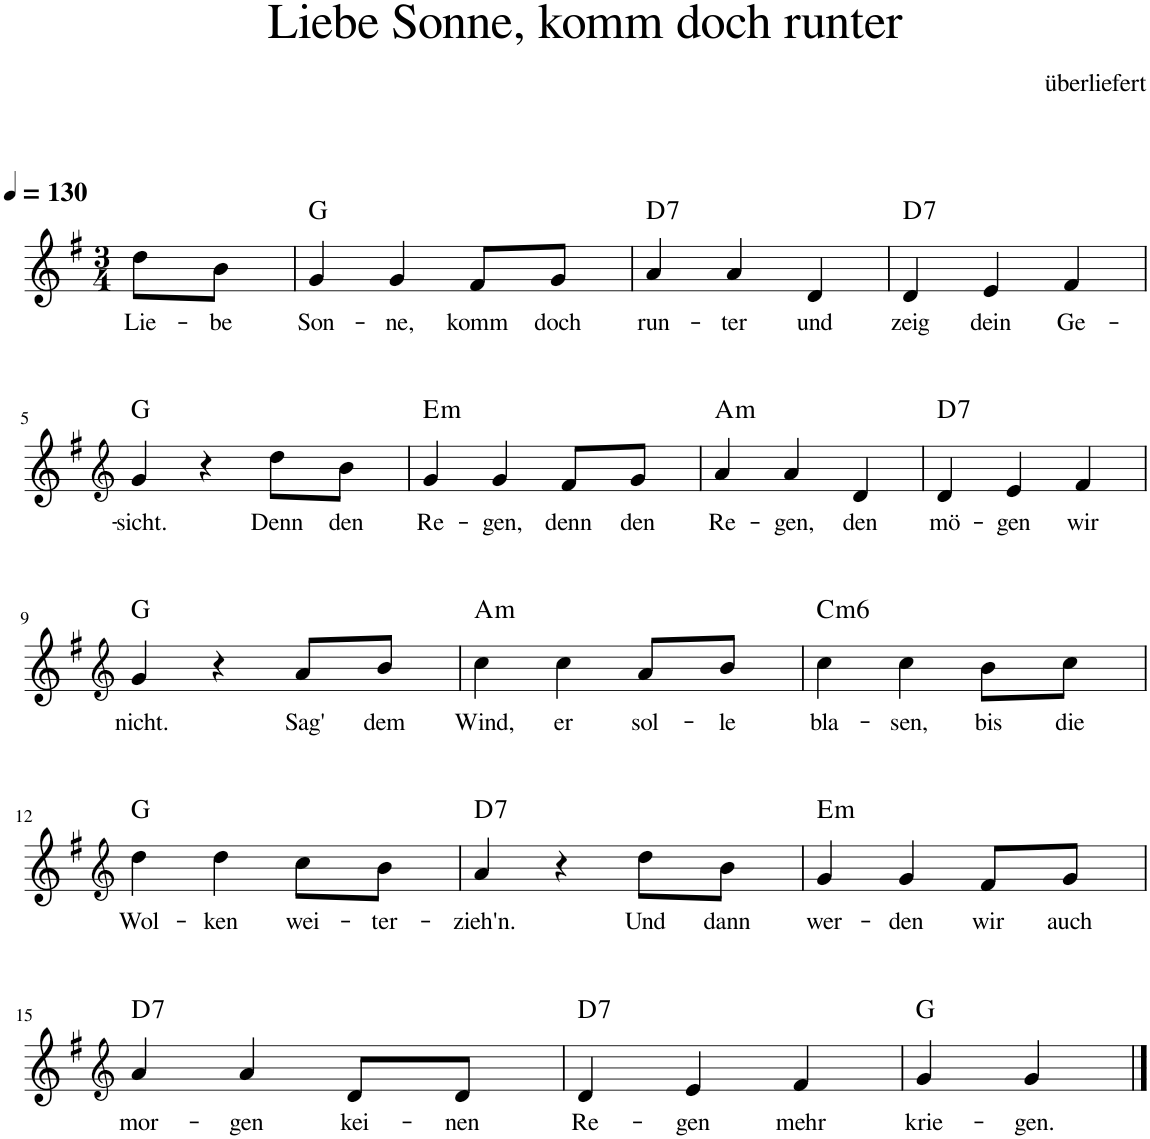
**kern	**text	**harte
*part1	*part1	*part1
*staff1	*staff1	*
*I"unbenannt1	*	*
*clefG2	*	*
*k[f#]	*	*
*M3/4	*	*
*MM130	*	*
=1	=1	=1
!	!LO:LY:b	!
8dd\L	Lie-	.
!	!LO:LY:b	!
8b\J	be	.
=2	=2	=2
!	!LO:LY:b	!
4g/	Son-	G:maj
!	!LO:LY:b	!
4g/	ne,	.
!	!LO:LY:b	!
8f#/L	komm	.
!	!LO:LY:b	!
8g/J	doch	.
=3	=3	=3
!	!LO:LY:b	!LO:H:kt=7
4a/	run-	D:7
!	!LO:LY:b	!
4a/	ter	.
!	!LO:LY:b	!
4d/	und	.
=4	=4	=4
!	!LO:LY:b	!LO:H:kt=7
4d/	zeig	D:7
!	!LO:LY:b	!
4e/	dein	.
!	!LO:LY:b	!
4f#/	Ge-	.
!!LO:LB:g=z
=5	=5	=5
*clefG2	*	*
!	!LO:LY:b	!
4g/	sicht.	G:maj
4r	.	.
!	!LO:LY:b	!
8dd\L	Denn	.
!	!LO:LY:b	!
8b\J	den	.
=6	=6	=6
!	!LO:LY:b	!LO:H:kt=m
4g/	Re-	E:min
!	!LO:LY:b	!
4g/	gen,	.
!	!LO:LY:b	!
8f#/L	denn	.
!	!LO:LY:b	!
8g/J	den	.
=7	=7	=7
!	!LO:LY:b	!LO:H:kt=m
4a/	Re-	A:min
!	!LO:LY:b	!
4a/	gen,	.
!	!LO:LY:b	!
4d/	den	.
=8	=8	=8
!	!LO:LY:b	!LO:H:kt=7
4d/	mö-	D:7
!	!LO:LY:b	!
4e/	gen	.
!	!LO:LY:b	!
4f#/	wir	.
!!LO:LB:g=z
=9	=9	=9
*clefG2	*	*
!	!LO:LY:b	!
4g/	nicht.	G:maj
4r	.	.
!	!LO:LY:b	!
8a/L	Sag'	.
!	!LO:LY:b	!
8b/J	dem	.
=10	=10	=10
!	!LO:LY:b	!LO:H:kt=m
4cc\	Wind,	A:min
!	!LO:LY:b	!
4cc\	er	.
!	!LO:LY:b	!
8a/L	sol-	.
!	!LO:LY:b	!
8b/J	le	.
=11	=11	=11
!	!LO:LY:b	!LO:H:kt=m6
4cc\	bla-	C:min6
!	!LO:LY:b	!
4cc\	sen,	.
!	!LO:LY:b	!
8b\L	bis	.
!	!LO:LY:b	!
8cc\J	die	.
!!LO:LB:g=z
=12	=12	=12
*clefG2	*	*
!	!LO:LY:b	!
4dd\	Wol-	G:maj
!	!LO:LY:b	!
4dd\	ken	.
!	!LO:LY:b	!
8cc\L	wei-	.
!	!LO:LY:b	!
8b\J	ter-	.
=13	=13	=13
!	!LO:LY:b	!LO:H:kt=7
4a/	zieh'n.	D:7
4r	.	.
!	!LO:LY:b	!
8dd\L	Und	.
!	!LO:LY:b	!
8b\J	dann	.
=14	=14	=14
!	!LO:LY:b	!LO:H:kt=m
4g/	wer-	E:min
!	!LO:LY:b	!
4g/	den	.
!	!LO:LY:b	!
8f#/L	wir	.
!	!LO:LY:b	!
8g/J	auch	.
!!LO:LB:g=z
=15	=15	=15
*clefG2	*	*
!	!LO:LY:b	!LO:H:kt=7
4a/	mor-	D:7
!	!LO:LY:b	!
4a/	gen	.
!	!LO:LY:b	!
8d/L	kei-	.
!	!LO:LY:b	!
8d/J	nen	.
=16	=16	=16
!	!LO:LY:b	!LO:H:kt=7
4d/	Re-	D:7
!	!LO:LY:b	!
4e/	gen	.
!	!LO:LY:b	!
4f#/	mehr	.
=17	=17	=17
!	!LO:LY:b	!
4g/	krie-	G:maj
!	!LO:LY:b	!
4g/	-gen.	.
==	==	==
*-	*-	*-
